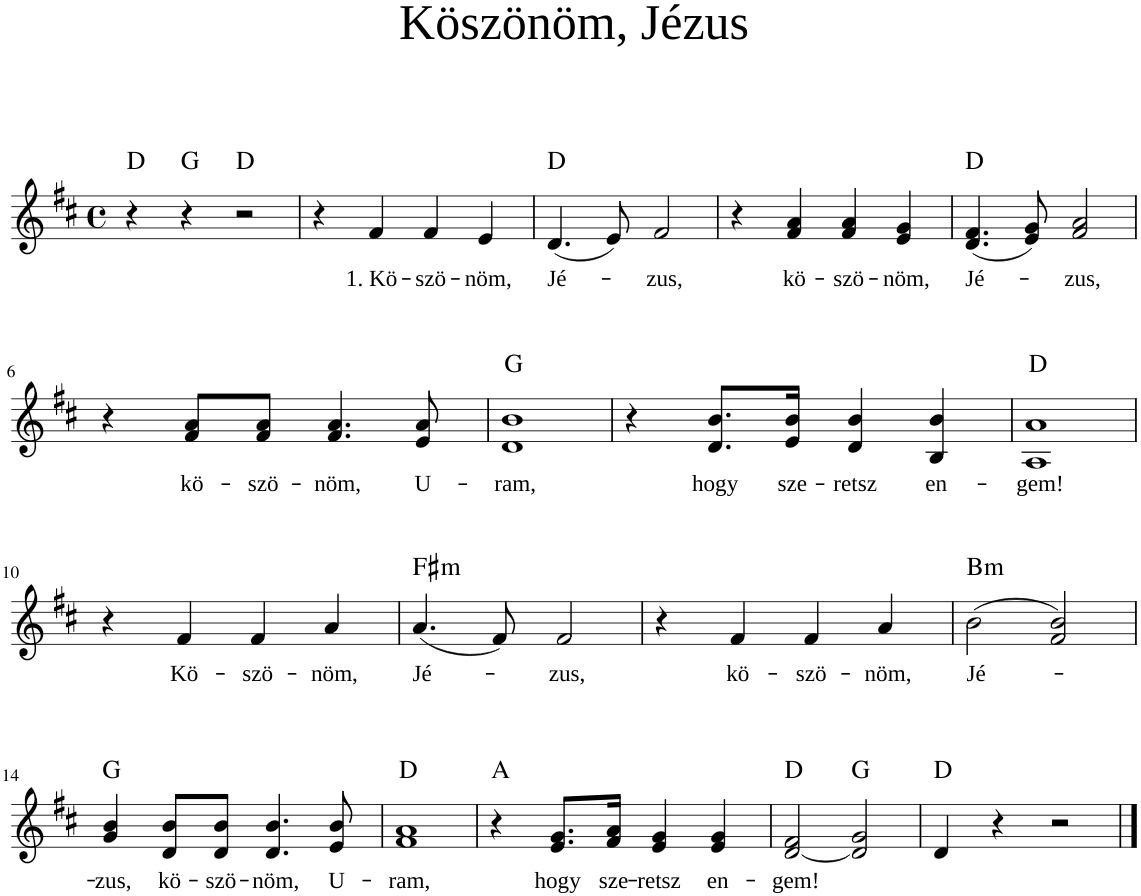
**kern	**text	**harte
*part1	*part1	*part1
*staff1	*staff1	*
*I"Piano	*	*
*I'Pno	*	*
*clefG2	*	*
*k[f#c#]	*	*
*M4/4	*	*
*met(c)	*	*
=1	=1	=1
4r	.	D:maj
4r	.	G:maj
2r	.	D:maj
=2	=2	=2
4r	.	.
!	!LO:LY:b	!
4f#/	1. Kö-	.
!	!LO:LY:b	!
4f#/	-szö-	.
!	!LO:LY:b	!
4e/	-nöm,	.
=3	=3	=3
!	!LO:LY:b	!
(4.d/	Jé-	D:maj
8e/)	.	.
!	!LO:LY:b	!
2f#/	-zus,	.
=4	=4	=4
4r	.	.
!	!LO:LY:b	!
4f#/ 4a/	kö-	.
!	!LO:LY:b	!
4f#/ 4a/	-szö-	.
!	!LO:LY:b	!
4e/ 4g/	-nöm,	.
=5	=5	=5
!	!LO:LY:b	!
(4.d/ 4.f#/	Jé-	D:maj
8e/ 8g/)	.	.
!	!LO:LY:b	!
2f#/ 2a/	-zus,	.
!!LO:LB:g=z
=6	=6	=6
4r	.	.
!	!LO:LY:b	!
8f#/ 8a/L	kö-	.
!	!LO:LY:b	!
8f#/ 8a/J	-szö-	.
!	!LO:LY:b	!
4.f#/ 4.a/	-nöm,	.
!	!LO:LY:b	!
8e/ 8a/	U-	.
=7	=7	=7
!	!LO:LY:b	!
1d 1b	-ram,	G:maj
=8	=8	=8
4r	.	.
!	!LO:LY:b	!
8.d/ 8.b/L	hogy	.
!	!LO:LY:b	!
16e/ 16b/Jk	sze-	.
!	!LO:LY:b	!
4d/ 4b/	-retsz	.
!	!LO:LY:b	!
4B/ 4b/	en-	.
=9	=9	=9
!	!LO:LY:b	!
1A 1a	-gem!	D:maj
!!LO:LB:g=z
=10	=10	=10
4r	.	.
!	!LO:LY:b	!
4f#/	Kö-	.
!	!LO:LY:b	!
4f#/	-szö-	.
!	!LO:LY:b	!
4a/	-nöm,	.
=11	=11	=11
!	!LO:LY:b	!LO:H:kt=m
(4.a/	Jé-	F#:min
8f#/)	.	.
!	!LO:LY:b	!
2f#/	-zus,	.
=12	=12	=12
4r	.	.
!	!LO:LY:b	!
4f#/	kö-	.
!	!LO:LY:b	!
4f#/	-szö-	.
!	!LO:LY:b	!
4a/	-nöm,	.
=13	=13	=13
!	!LO:LY:b	!LO:H:kt=m
(2b\	Jé-	B:min
2f#/ 2b/)	.	.
!!LO:LB:g=z
=14	=14	=14
!	!LO:LY:b	!
4g/ 4b/	-zus,	G:maj
!	!LO:LY:b	!
8d/ 8b/L	kö-	.
!	!LO:LY:b	!
8d/ 8b/J	-szö-	.
!	!LO:LY:b	!
4.d/ 4.b/	-nöm,	.
!	!LO:LY:b	!
8e/ 8b/	U-	.
=15	=15	=15
!	!LO:LY:b	!
1f# 1a	-ram,	D:maj
=16	=16	=16
4r	.	A:maj
!	!LO:LY:b	!
8.e/ 8.g/L	hogy	.
!	!LO:LY:b	!
16f#/ 16a/Jk	sze-	.
!	!LO:LY:b	!
4e/ 4g/	-retsz	.
!	!LO:LY:b	!
4e/ 4g/	en-	.
=17	=17	=17
!	!LO:LY:b	!
[2d/ 2f#/	-gem!	D:maj
2d/] 2g/	.	G:maj
=18	=18	=18
4d/	.	D:maj
4r	.	.
2r	.	.
==	==	==
*-	*-	*-
